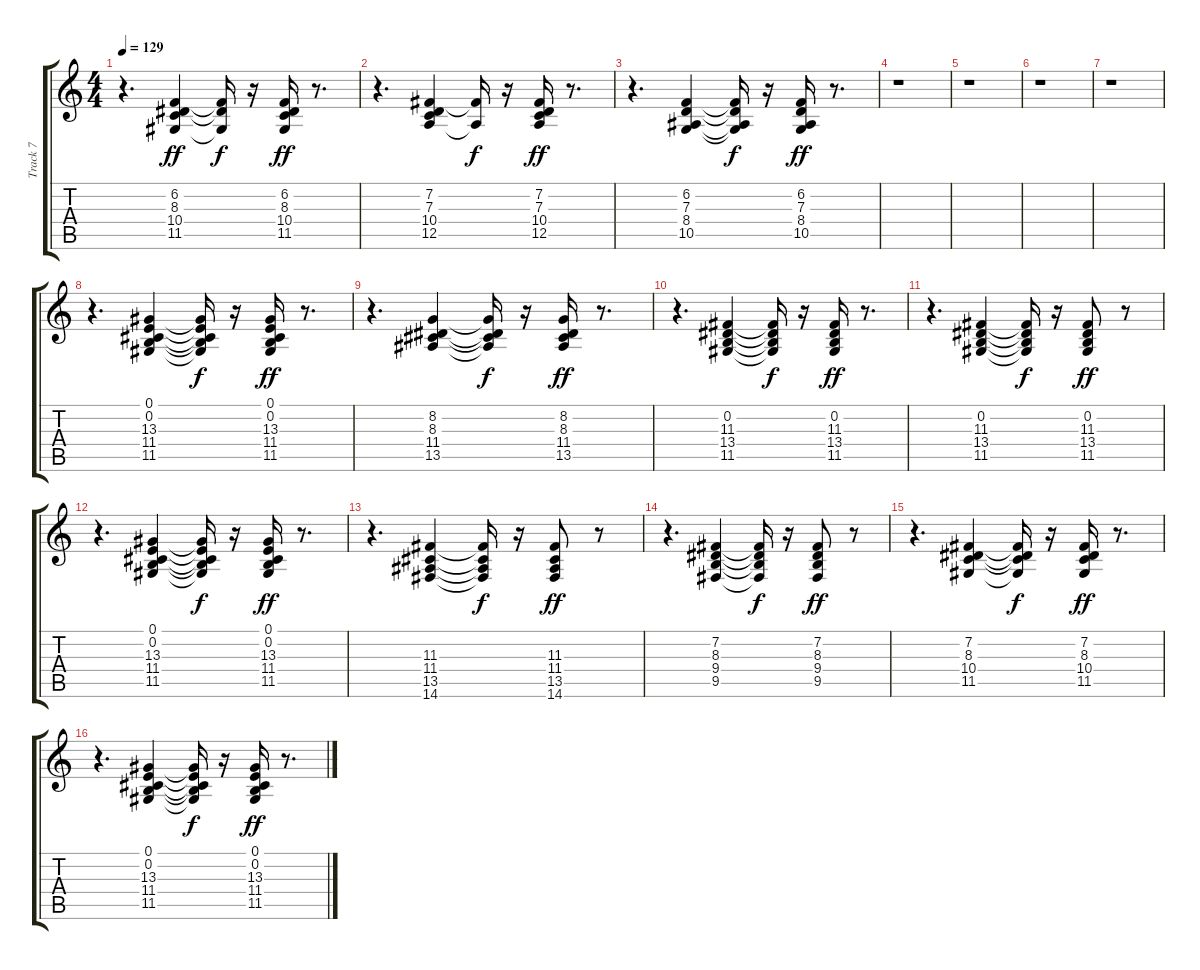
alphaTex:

\track ("Track 7" "Track 7") {instrument synthbrass1}
\staff {score tabs}
\tuning (E4 B3 G3 D3 A2 E2) {hide}
\ts (4 4)
\tempo 129
\clef g2
\ks c
r.4{d dy ff} (6.2 8.3 10.4 11.5).4 (6.2{t} 8.3{t} 11.5{t}).16{dy f} r.16 (6.2 8.3 10.4 11.5).16{dy ff} r.8{d} |
r.4{d} (7.2 7.3 10.4 12.5).4 (7.2{t} 12.5{t}).16{dy f} r.16 (7.2 7.3 10.4 12.5).16{dy ff} r.8{d} |
r.4{d} (6.2 7.3 8.4 10.5).4 (6.2{t} 7.3{t} 8.4{t} 10.5{t}).16{dy f} r.16 (6.2 7.3 8.4 10.5).16{dy ff} r.8{d} |
r.1 |
r.1 |
r.1 |
r.1 |
r.4{d} (0.1 0.2 13.3 11.4 11.5).4 (0.1{t} 0.2{t} 13.3{t} 11.4{t} 11.5{t}).16{dy f} r.16 (0.1 0.2 13.3 11.4 11.5).16{dy ff} r.8{d} |
r.4{d} (8.2 8.3 11.4 13.5).4 (8.2{t} 8.3{t} 11.4{t} 13.5{t}).16{dy f} r.16 (8.2 8.3 11.4 13.5).16{dy ff} r.8{d} |
r.4{d} (0.2 11.3 13.4 11.5).4 (0.2{t} 11.3{t} 13.4{t} 11.5{t}).16{dy f} r.16 (0.2 11.3 13.4 11.5).16{dy ff} r.8{d} |
r.4{d} (0.2 11.3 13.4 11.5).4 (0.2{t} 11.3{t} 13.4{t} 11.5{t}).16{dy f} r.16 (0.2 11.3 13.4 11.5).8{dy ff} r.8 |
r.4{d} (0.1 0.2 13.3 11.4 11.5).4 (0.1{t} 0.2{t} 13.3{t} 11.4{t} 11.5{t}).16{dy f} r.16 (0.1 0.2 13.3 11.4 11.5).16{dy ff} r.8{d} |
r.4{d} (11.3 11.4 13.5 14.6).4 (11.3{t} 11.4{t} 13.5{t} 14.6{t}).16{dy f} r.16 (11.3 11.4 13.5 14.6).8{dy ff} r.8 |
r.4{d} (7.2 8.3 9.4 9.5).4 (7.2{t} 8.3{t} 9.4{t} 9.5{t}).16{dy f} r.16 (7.2 8.3 9.4 9.5).8{dy ff} r.8 |
r.4{d} (7.2 8.3 10.4 11.5).4 (7.2{t} 8.3{t} 10.4{t} 11.5{t}).16{dy f} r.16 (7.2 8.3 10.4 11.5).16{dy ff} r.8{d} |
r.4{d} (0.1 0.2 13.3 11.4 11.5).4 (0.1{t} 0.2{t} 13.3{t} 11.4{t} 11.5{t}).16{dy f} r.16 (0.1 0.2 13.3 11.4 11.5).16{dy ff} r.8{d}
